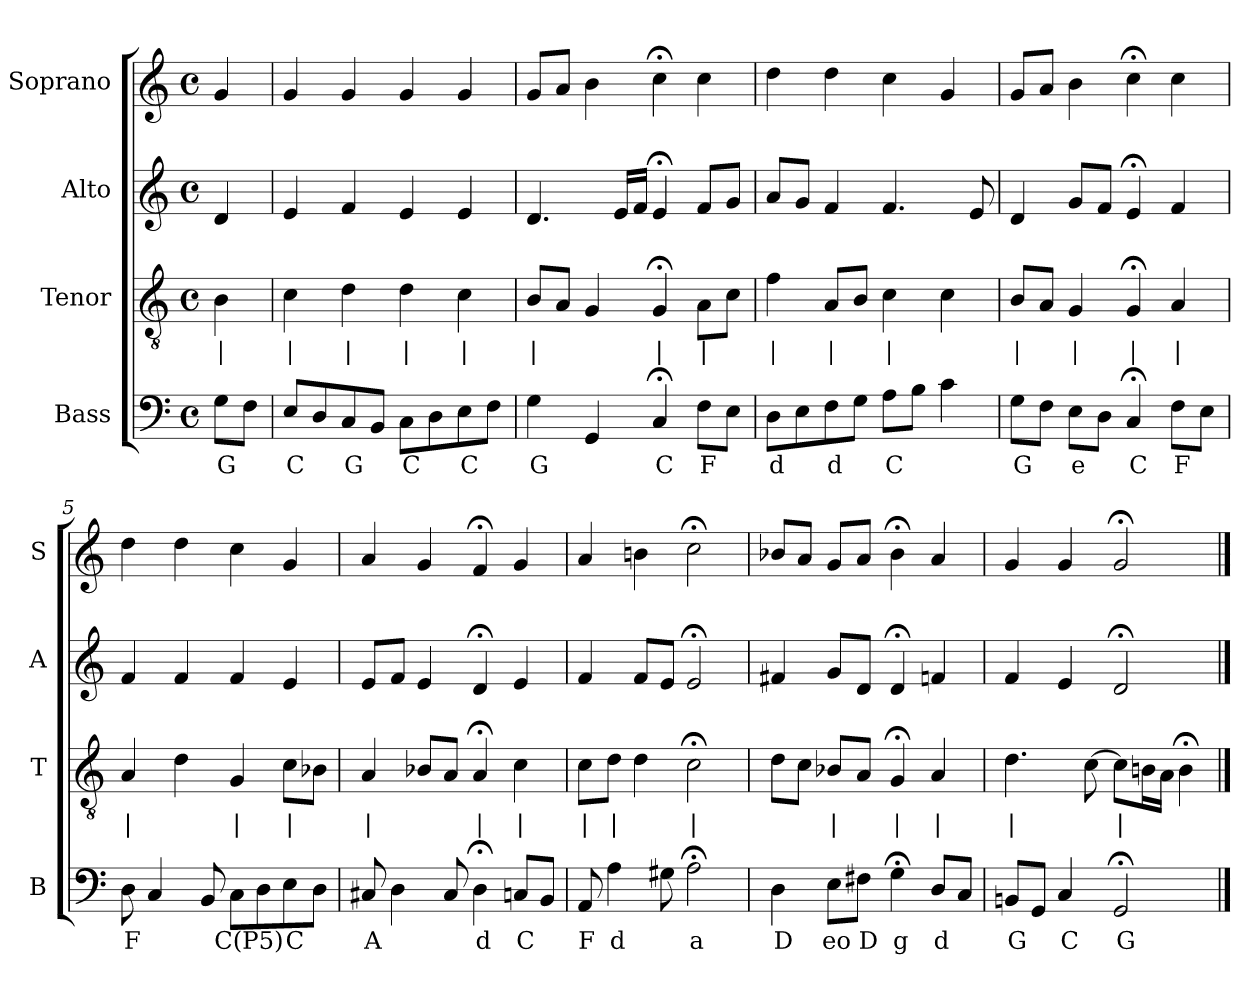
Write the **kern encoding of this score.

**kern	**text	**kern	**text	**kern	**kern
*part4	*part4	*part3	*part3	*part2	*part1
*staff4	*staff4	*staff3	*staff3	*staff2	*staff1
*I"Bass	*	*I"Tenor	*	*I"Alto	*I"Soprano
*I'B	*	*I'T	*	*I'A	*I'S
*clefF4	*	*clefGv2	*	*clefG2	*clefG2
*k[]	*	*k[]	*	*k[]	*k[]
*G:mix	*	*G:mix	*	*G:mix	*G:mix
*M4/4	*	*M4/4	*	*M4/4	*M4/4
*met(c)	*	*met(c)	*	*met(c)	*met(c)
*MM100	*	*MM100	*	*MM100	*MM100
=	=	=	=	=	=
8GL	G	4B	|	4d	4g
8FJ	.	.	.	.	.
=1	=1	=1	=1	=1	=1
8EL	C	4c	|	4e	4g
8D	.	.	.	.	.
8C	G	4d	|	4f	4g
8BBJ	.	.	.	.	.
8CL	C	4d	|	4e	4g
8D	.	.	.	.	.
8E	C	4c	|	4e	4g
8FJ	.	.	.	.	.
=2	=2	=2	=2	=2	=2
4G	G	8BL	|	4.d	8gL
.	.	8AJ	.	.	8aJ
4GG	.	4G	.	.	4b
.	.	.	.	16eLL	.
.	.	.	.	16fJJ	.
4C;<	C	4G;<	|	4e;<	4cc;<
8FL	F	8AL	|	8fL	4cc
8EJ	.	8cJ	.	8gJ	.
=3	=3	=3	=3	=3	=3
8DL	d	4f	|	8aL	4dd
8E	.	.	.	8gJ	.
8F	d	8AL	|	4f	4dd
8GJ	.	8BJ	.	.	.
8AL	C	4c	|	4.f	4cc
8BJ	.	.	.	.	.
4c	.	4c	.	.	4g
.	.	.	.	8e	.
=4	=4	=4	=4	=4	=4
8GL	G	8BL	|	4d	8gL
8FJ	.	8AJ	.	.	8aJ
8EL	e	4G	|	8gL	4b
8DJ	.	.	.	8fJ	.
4C;<	C	4G;<	|	4e;<	4cc;<
8FL	F	4A	|	4f	4cc
8EJ	.	.	.	.	.
=5	=5	=5	=5	=5	=5
8D	F	4A	|	4f	4dd
4C	.	.	.	.	.
.	.	4d	.	4f	4dd
8BB	.	.	.	.	.
8CL	C(P5)	4G	|	4f	4cc
8D	.	.	.	.	.
8E	C	8cL	|	4e	4g
8DJ	.	8B-XJ	.	.	.
=6	=6	=6	=6	=6	=6
8C#X	A	4A	|	8eL	4a
4D	.	.	.	8fJ	.
.	.	8B-XL	.	4e	4g
8C#	.	8AJ	.	.	.
4D;<	d	4A;<	|	4d;<	4f;<
8CnL	C	4c	|	4e	4g
8BBJ	.	.	.	.	.
=7	=7	=7	=7	=7	=7
8AA	F	8cL	|	4f	4a
4A	d	8dJ	|	.	.
.	.	4d	.	8fL	4bn
8G#X	.	.	.	8eJ	.
2A;<	a	2c;<	|	2e;<	2cc;<
=8	=8	=8	=8	=8	=8
4D	D	8dL	.	4f#X	8b-XL
.	.	8cJ	.	.	8aJ
8EL	eo	8B-XL	|	8gL	8gL
8F#XJ	D	8AJ	.	8dJ	8aJ
4G;<	g	4G;<	|	4d;<	4b-;<
8DL	d	4A	|	4fn	4a
8CJ	.	.	.	.	.
=9	=9	=9	=9	=9	=9
8BBnL	G	4.d	|	4f	4g
8GGJ	.	.	.	.	.
4C	C	.	.	4e	4g
.	.	[8c	.	.	.
2GG;<	G	8cL]	|	2d;<	2g;<
.	.	16BnL	.	.	.
.	.	16AJJ	.	.	.
.	.	4B;<	.	.	.
==	==	==	==	==	==
*-	*-	*-	*-	*-	*-
